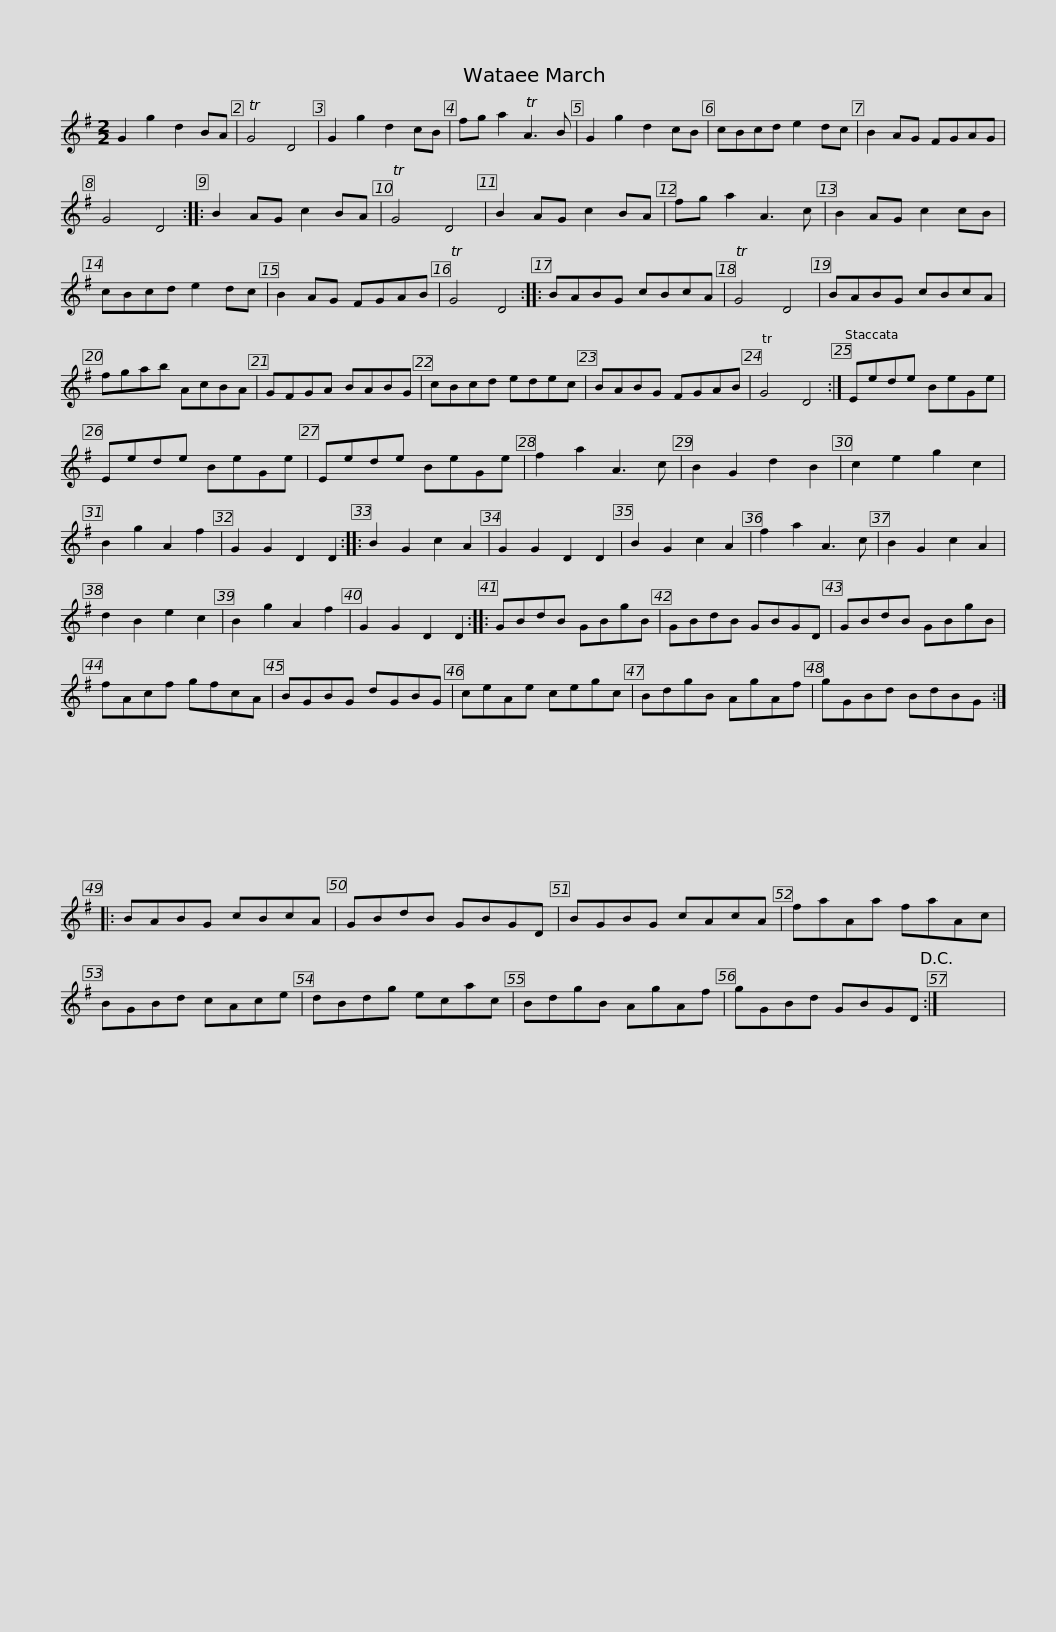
X:1
L:1/8
M:2/2
I:linebreak $
K:G
V:1 treble
V:1
 G2 g2 d2 BA | TG4 D4 | G2 g2 d2 cB | fg a2 TA3 B | G2 g2 d2 cB | %5
 cBcd e2 dc | B2 AG FGAG | G4 D4 ::$ B2 AG c2 BA | TG4 D4 | %10
 B2 AG c2 BA | fg a2 A3 c | B2 AG c2 cB | cBcd e2 dc | B2 AG FGAB | %15
 TG4 D4 ::$ BABG cBcA | TG4 D4 | BABG cBcA | fgab AcBA | %20
 GFGA BABG | cBcd edec |$ BABG FGAB | TG4 D4 :| Eede BeGe | %25
 Eede BeGe | Eede BeGe | f2 a2 A3 c | B2 G2 d2 B2 |$ c2 e2 g2 c2 | %30
 B2 g2 A2 f2 | G2 G2 D2 D2 :: B2 G2 c2 A2 | G2 G2 D2 D2 | B2 G2 c2 A2 | %35
 f2 a2 A3 c | B2 G2 c2 A2 | d2 B2 e2 c2 | B2 g2 A2 f2 |$ G2 G2 D2 D2 :: %40
 GBdB GBgB | GBdB GBGD | GBdB GBgB | fAcf gfcA | BGBG dGBG |$ %45
 ceAe cegc | BdgB AgAf | gGBd BdBG :: BABG cBcA | GBdB GBGD |$ %50
 BGBG cAcA | faAa faAc | BGBd cAce | dBdg ecac | BdgB AgAf |$ %55
 gGBd GBGD!D.C.! :| x8 | %57
